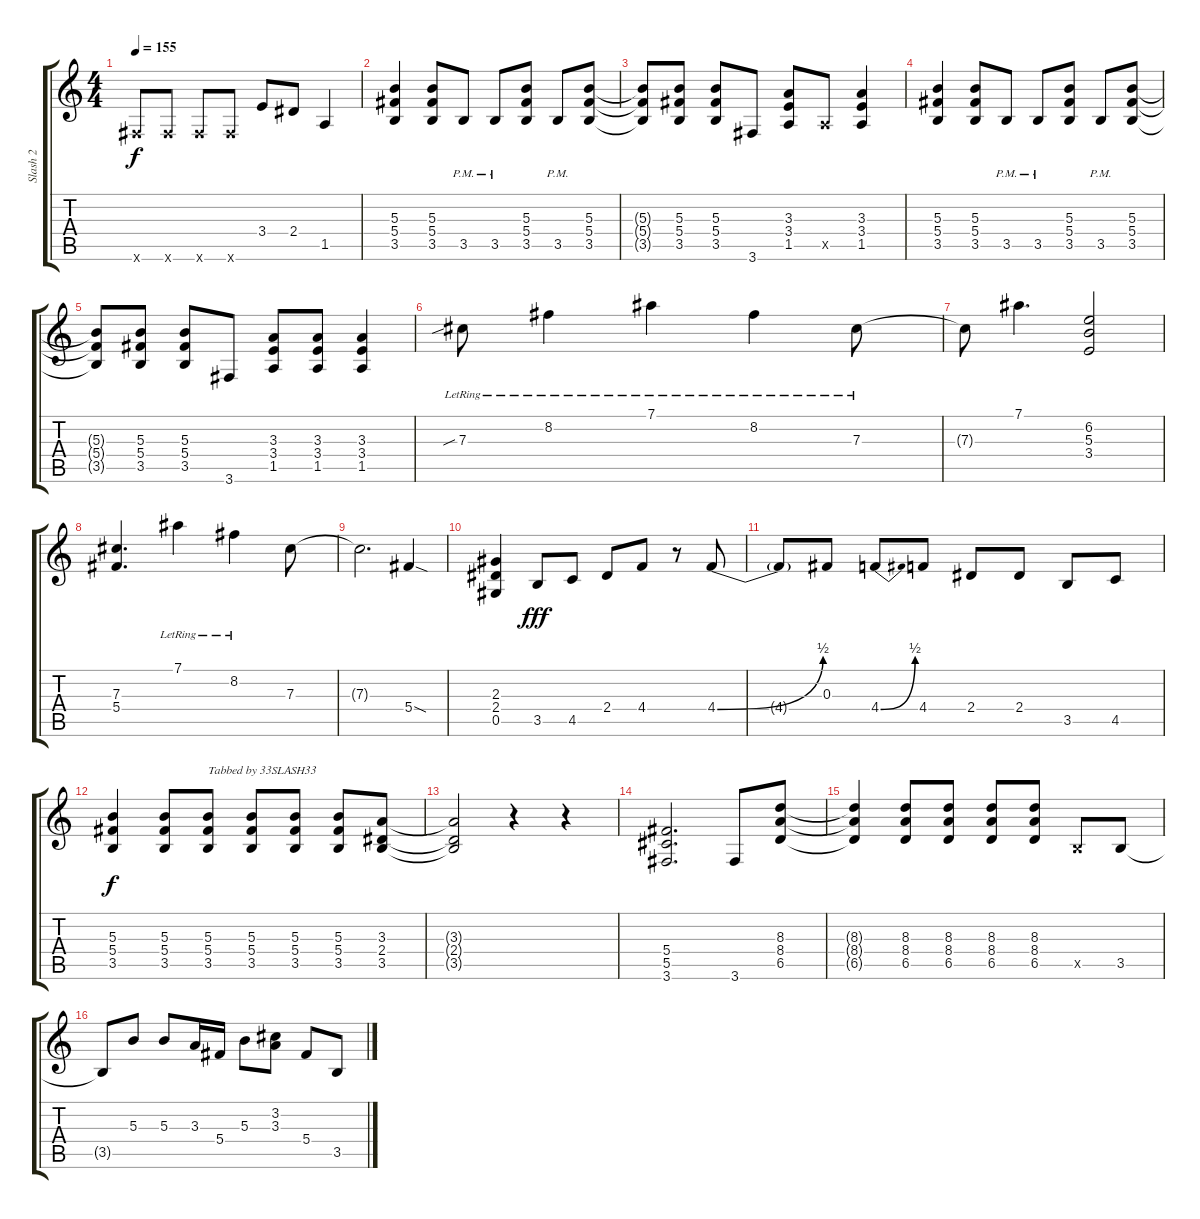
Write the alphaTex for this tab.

\track ("Slash 2" "Slash 2") {instrument distortionguitar}
\staff {score tabs}
\tuning (Eb4 Bb3 Gb3 Db3 Ab2 Eb2) {hide}
\ts (4 4)
\tempo 155
\clef g2
\ks c
3.6{x}.8{dy f} 3.6{x}.8 3.6{x}.8 3.6{x}.8 3.4.8 2.4.8 1.5.4 |
(5.3 5.4 3.5).4 (5.3 5.4 3.5).8 3.5{pm}.8 3.5{pm}.8 (5.3 5.4 3.5).8 3.5{pm}.8 (5.3 5.4 3.5).8 |
(5.3{t} 5.4{t} 3.5{t}).8 (5.3 5.4 3.5).8 (5.3 5.4 3.5).8 3.6.8 (3.3 3.4 1.5).8 1.5{x}.8 (3.3 3.4 1.5).4 |
(5.3 5.4 3.5).4 (5.3 5.4 3.5).8 3.5{pm}.8 3.5{pm}.8 (5.3 5.4 3.5).8 3.5{pm}.8 (5.3 5.4 3.5).8 |
(5.3{t} 5.4{t} 3.5{t}).8 (5.3 5.4 3.5).8 (5.3 5.4 3.5).8 3.6.8 (3.3 3.4 1.5).8 (3.3 3.4 1.5).8 (3.3 3.4 1.5).4 |
7.3{sib lr}.8 8.2{lr}.4 7.1{lr}.4 8.2{lr}.4 7.3{lr}.8 |
7.3{t}.8 7.1.4{d} (6.2 5.3 3.4).2 |
(7.3 5.4).4{d} 7.1{lr}.4 8.2{lr}.4 7.3.8 |
7.3{t}.2{d} 5.4{sod}.4 |
(2.3 2.4 0.5).4 3.5.8{dy fff} 4.5.8 2.4.8 4.4.8 r.8 4.4{be (bend 0 0 60 2)}.8 |
4.4{t}.8 0.3.8 4.4{be (bend 0 0 60 2)}.8 4.4.8 2.4.8 2.4.8 3.5.8 4.5.8 |
(5.3 5.4 3.5).4{dy f} (5.3 5.4 3.5).8 (5.3 5.4 3.5).8{txt "Tabbed by 33SLASH33"} (5.3 5.4 3.5).8 (5.3 5.4 3.5).8 (5.3 5.4 3.5).8 (3.3 2.4 3.5).8 |
(3.3{t} 2.4{t} 3.5{t}).2 r.4 r.4 |
(5.4 5.5 3.6).2{d} 3.6.8 (8.3 8.4 6.5).8 |
(8.3{t} 8.4{t} 6.5{t}).4 (8.3 8.4 6.5).8 (8.3 8.4 6.5).8 (8.3 8.4 6.5).8 (8.3 8.4 6.5).8 3.5{x}.8 3.5.8 |
3.5{t}.8 5.3.8 5.3.8 3.3.16 5.4.16 5.3.8 (3.2 3.3).8 5.4.8 3.5.8
